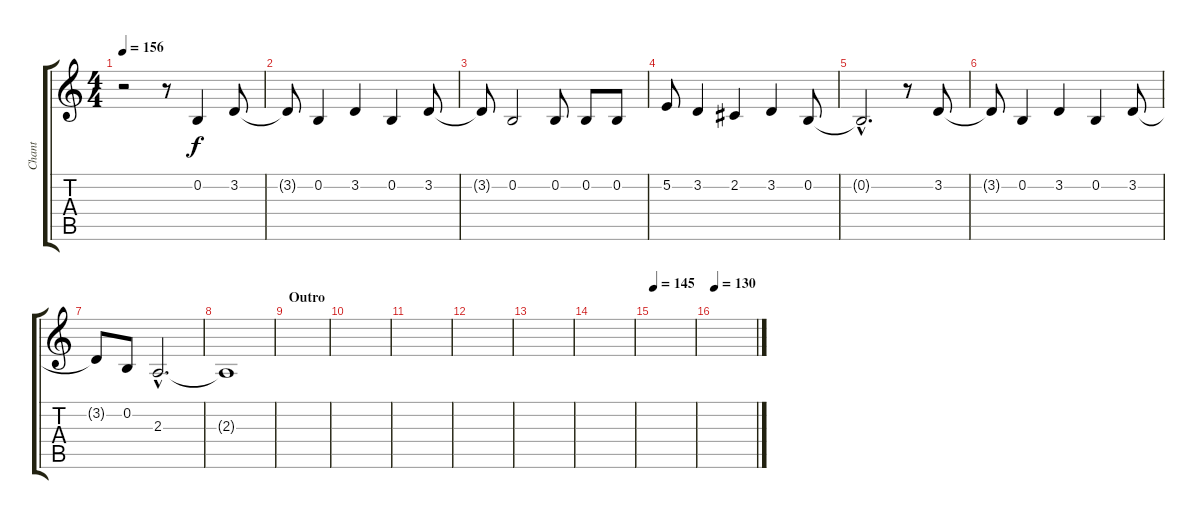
\track ("Chant" "Chant") {instrument lead2sawtooth}
\staff {score tabs}
\tuning (E4 B3 G3 D3 A2 E2) {hide}
\ts (4 4)
\tempo 156
\clef g2
\ks c
r.2{dy f} r.8 0.2.4 3.2.8 |
3.2{t}.8 0.2.4 3.2.4 0.2.4 3.2.8 |
3.2{t}.8 0.2.2 0.2.8 0.2.8 0.2.8 |
5.2.8 3.2.4 2.2.4 3.2.4 0.2.8 |
0.2{hac t}.2{d} r.8 3.2.8 |
3.2{t}.8 0.2.4 3.2.4 0.2.4 3.2.8 |
3.2{t}.8 0.2.8 2.3{hac}.2{d} |
2.3{t}.1 |
\section ("" "Outro")
|
|
|
|
|
|
\tempo 145
|
\tempo 130
